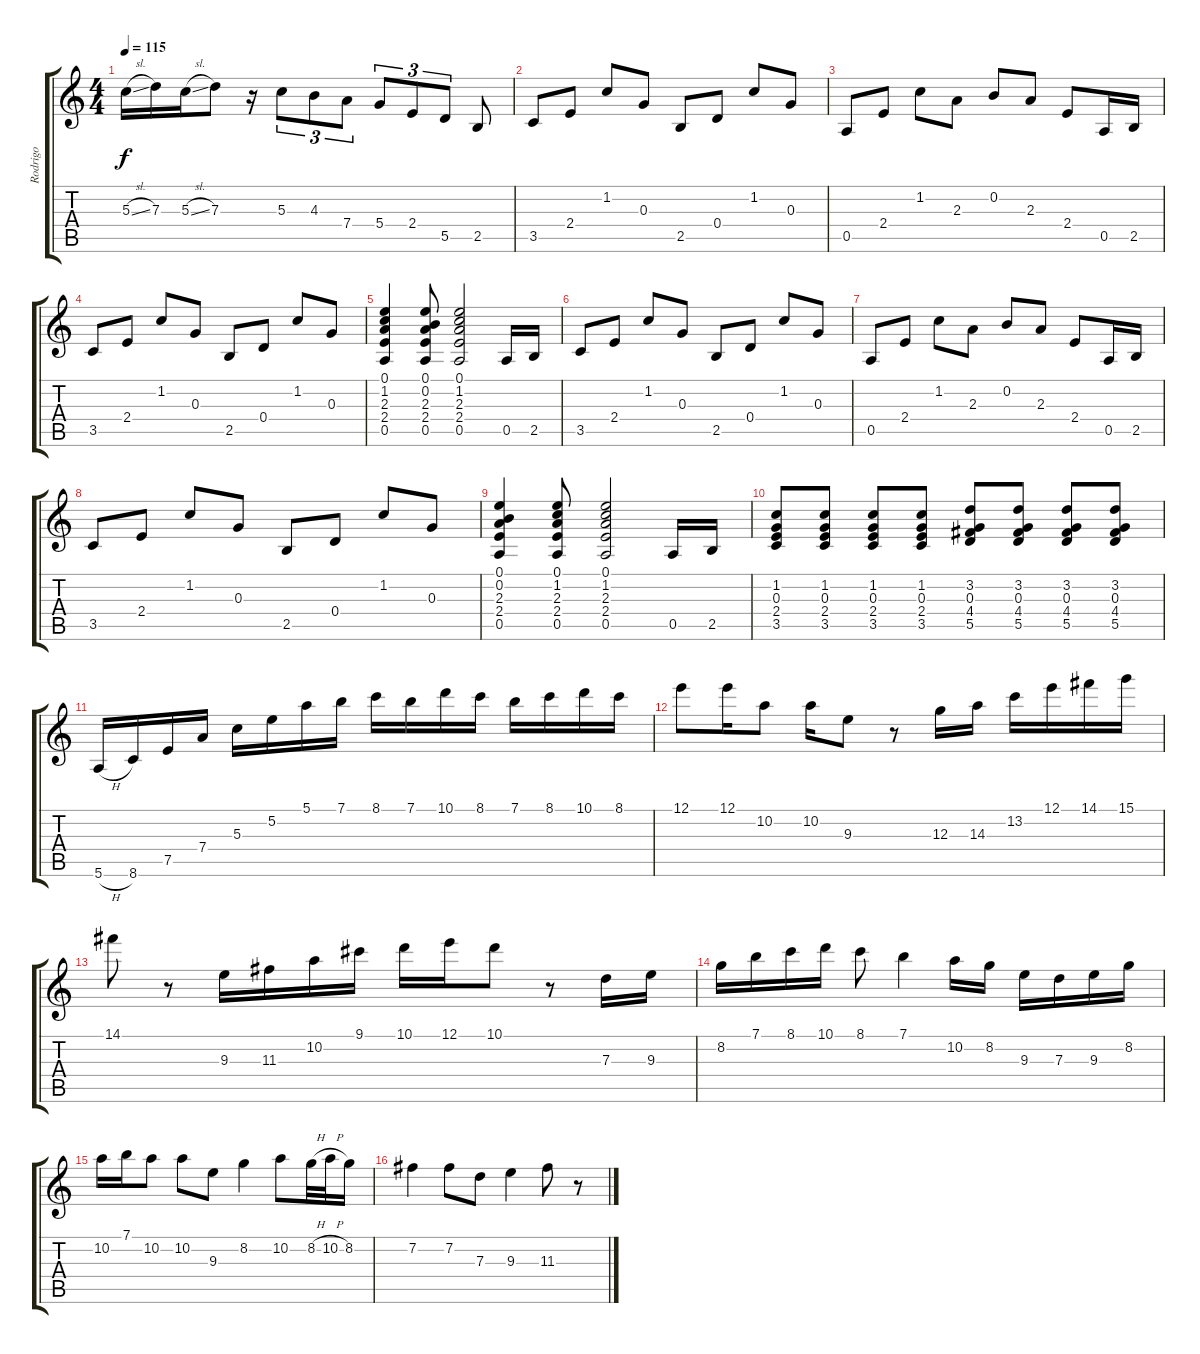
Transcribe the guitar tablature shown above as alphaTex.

\track ("Rodrigo" "Rodrigo") {instrument acousticguitarnylon}
\staff {score tabs}
\tuning (E4 B3 G3 D3 A2 E2) {hide}
\ts (4 4)
\tempo 115
\clef g2
\ks c
5.3{sl}.16{dy f} 7.3.16 5.3{sl}.16 7.3.8 r.16 5.3.8{tu (3 2)} 4.3.8{tu (3 2)} 7.4.8{tu (3 2)} 5.4.8{tu (3 2)} 2.4.8{tu (3 2)} 5.5.8{tu (3 2)} 2.5.8 |
3.5.8 2.4.8 1.2.8 0.3.8 2.5.8 0.4.8 1.2.8 0.3.8 |
0.5.8 2.4.8 1.2.8 2.3.8 0.2.8 2.3.8 2.4.8 0.5.16 2.5.16 |
3.5.8 2.4.8 1.2.8 0.3.8 2.5.8 0.4.8 1.2.8 0.3.8 |
(0.1 1.2 2.3 2.4 0.5).4 (0.1 0.2 2.3 2.4 0.5).8 (0.1 1.2 2.3 2.4 0.5).2 0.5.16 2.5.16 |
3.5.8 2.4.8 1.2.8 0.3.8 2.5.8 0.4.8 1.2.8 0.3.8 |
0.5.8 2.4.8 1.2.8 2.3.8 0.2.8 2.3.8 2.4.8 0.5.16 2.5.16 |
3.5.8 2.4.8 1.2.8 0.3.8 2.5.8 0.4.8 1.2.8 0.3.8 |
(0.1 0.2 2.3 2.4 0.5).4 (0.1 1.2 2.3 2.4 0.5).8 (0.1 1.2 2.3 2.4 0.5).2 0.5.16 2.5.16 |
(1.2 0.3 2.4 3.5).8 (1.2 0.3 2.4 3.5).8 (1.2 0.3 2.4 3.5).8 (1.2 0.3 2.4 3.5).8 (3.2 0.3 4.4 5.5).8 (3.2 0.3 4.4 5.5).8 (3.2 0.3 4.4 5.5).8 (3.2 0.3 4.4 5.5).8 |
5.6{h}.16 8.6.16 7.5.16 7.4.16 5.3.16 5.2.16 5.1.16 7.1.16 8.1.16 7.1.16 10.1.16 8.1.16 7.1.16 8.1.16 10.1.16 8.1.16 |
12.1.8 12.1.16 10.2.8 10.2.16 9.3.8 r.8 12.3.16 14.3.16 13.2.16 12.1.16 14.1.16 15.1.16 |
14.1.8 r.8 9.3.16 11.3.16 10.2.16 9.1.16 10.1.16 12.1.16 10.1.8 r.8 7.3.16 9.3.16 |
8.2.16 7.1.16 8.1.16 10.1.16 8.1.8 7.1.4 10.2.16 8.2.16 9.3.16 7.3.16 9.3.16 8.2.16 |
10.2.16 7.1.16 10.2.8 10.2.8 9.3.8 8.2.4 10.2.8 8.2{h}.32 10.2{h}.32 8.2.16 |
7.2.4 7.2.8 7.3.8 9.3.4 11.3.8 r.8
